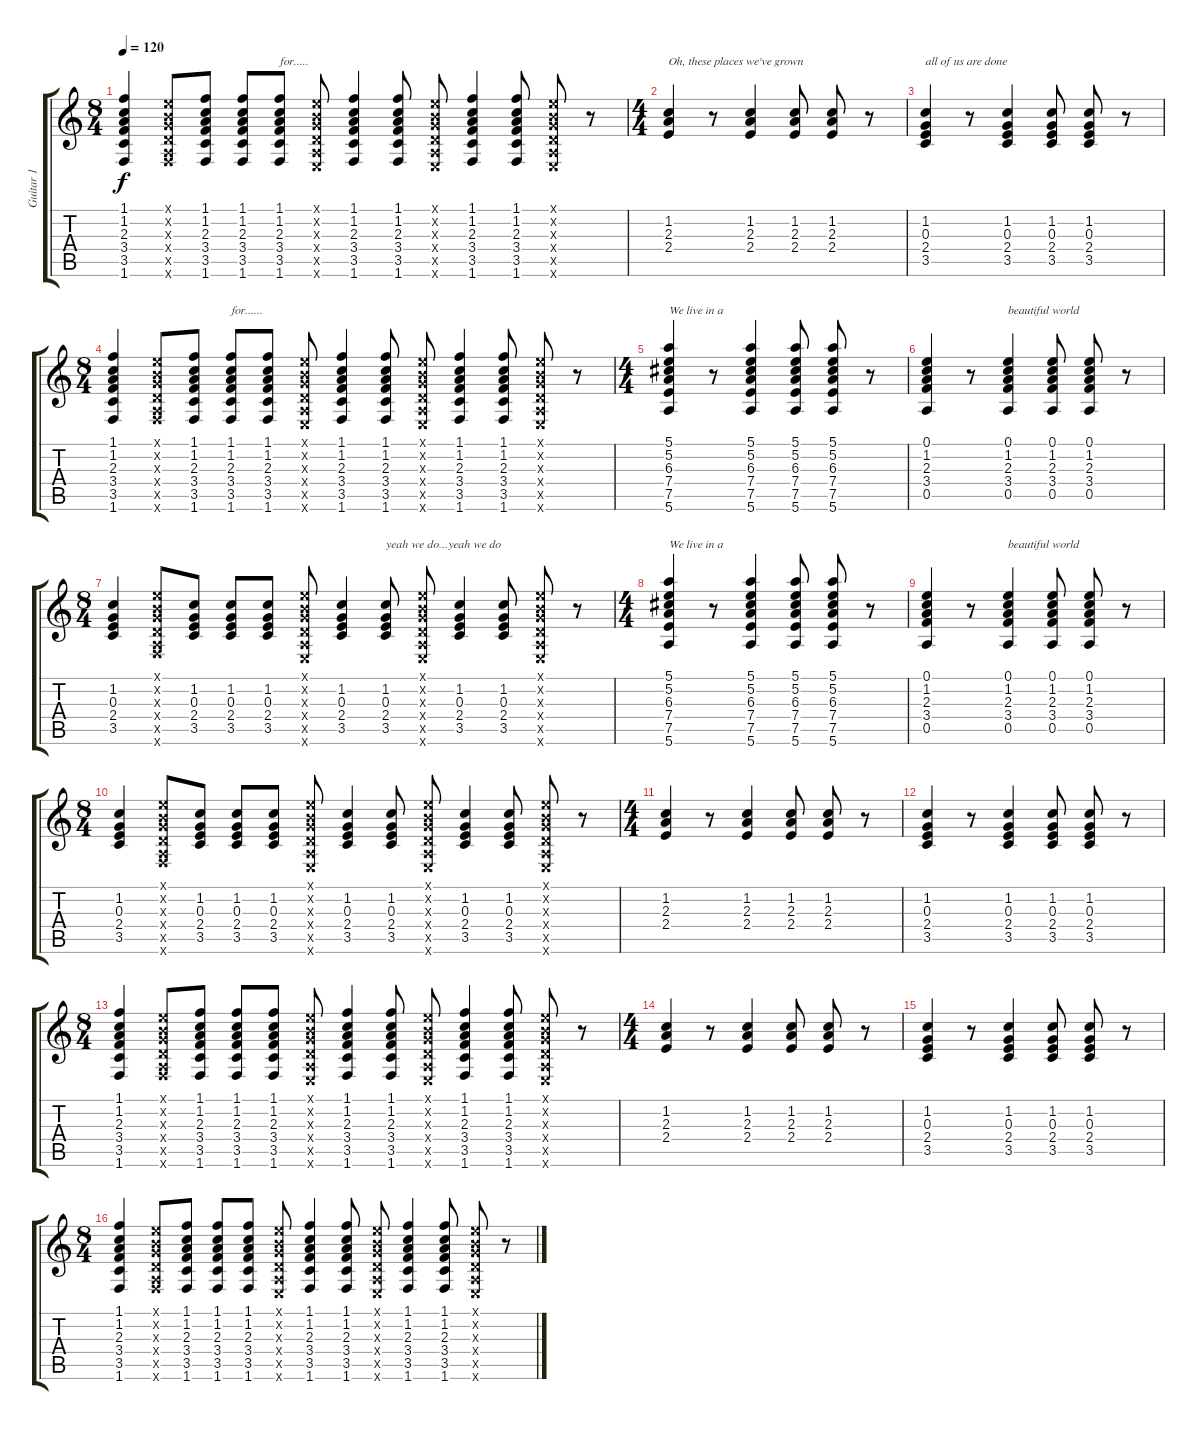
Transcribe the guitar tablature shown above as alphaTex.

\track ("Guitar 1" "Guitar 1") {instrument acousticguitarsteel}
\staff {score tabs}
\tuning (E4 B3 G3 D3 A2 E2) {hide}
\ts (8 4)
\tempo 120
\clef g2
\ks c
(1.1 1.2 2.3 3.4 3.5 1.6).4{dy f} (0.1{x} 0.2{x} 0.3{x} 0.4{x} 0.5{x} 1.6{x}).8 (1.1 1.2 2.3 3.4 3.5 1.6).8 (1.1 1.2 2.3 3.4 3.5 1.6).8 (1.1 1.2 2.3 3.4 3.5 1.6).8{txt "for....."} (0.1{x} 0.2{x} 0.3{x} 0.4{x} 0.5{x} 0.6{x}).8 (1.1 1.2 2.3 3.4 3.5 1.6).4 (1.1 1.2 2.3 3.4 3.5 1.6).8 (0.1{x} 0.2{x} 0.3{x} 0.4{x} 0.5{x} 0.6{x}).8 (1.1 1.2 2.3 3.4 3.5 1.6).4 (1.1 1.2 2.3 3.4 3.5 1.6).8 (0.1{x} 0.2{x} 0.3{x} 0.4{x} 0.5{x} 0.6{x}).8 r.8 |
\ts (4 4)
(1.2 2.3 2.4).4{txt "Oh, these places we've grown"} r.8 (1.2 2.3 2.4).4 (1.2 2.3 2.4).8 (1.2 2.3 2.4).8 r.8 |
(1.2 0.3 2.4 3.5).4{txt "all of us are done "} r.8 (1.2 0.3 2.4 3.5).4 (1.2 0.3 2.4 3.5).8 (1.2 0.3 2.4 3.5).8 r.8 |
\ts (8 4)
(1.1 1.2 2.3 3.4 3.5 1.6).4 (0.1{x} 0.2{x} 0.3{x} 0.4{x} 0.5{x} 1.6{x}).8 (1.1 1.2 2.3 3.4 3.5 1.6).8 (1.1 1.2 2.3 3.4 3.5 1.6).8{txt "for......"} (1.1 1.2 2.3 3.4 3.5 1.6).8 (0.1{x} 0.2{x} 0.3{x} 0.4{x} 0.5{x} 0.6{x}).8 (1.1 1.2 2.3 3.4 3.5 1.6).4 (1.1 1.2 2.3 3.4 3.5 1.6).8 (0.1{x} 0.2{x} 0.3{x} 0.4{x} 0.5{x} 0.6{x}).8 (1.1 1.2 2.3 3.4 3.5 1.6).4 (1.1 1.2 2.3 3.4 3.5 1.6).8 (0.1{x} 0.2{x} 0.3{x} 0.4{x} 0.5{x} 0.6{x}).8 r.8 |
\ts (4 4)
(5.1 5.2 6.3 7.4 7.5 5.6).4{txt "We live in a"} r.8 (5.1 5.2 6.3 7.4 7.5 5.6).4 (5.1 5.2 6.3 7.4 7.5 5.6).8 (5.1 5.2 6.3 7.4 7.5 5.6).8 r.8 |
(0.1 1.2 2.3 3.4 0.5).4 r.8 (0.1 1.2 2.3 3.4 0.5).4{txt "beautiful world"} (0.1 1.2 2.3 3.4 0.5).8 (0.1 1.2 2.3 3.4 0.5).8 r.8 |
\ts (8 4)
(1.2 0.3 2.4 3.5).4 (0.1{x} 0.2{x} 0.3{x} 0.4{x} 0.5{x} 1.6{x}).8 (1.2 0.3 2.4 3.5).8 (1.2 0.3 2.4 3.5).8 (1.2 0.3 2.4 3.5).8 (0.1{x} 0.2{x} 0.3{x} 0.4{x} 0.5{x} 0.6{x}).8 (1.2 0.3 2.4 3.5).4 (1.2 0.3 2.4 3.5).8{txt "yeah we do...yeah we do"} (0.1{x} 0.2{x} 0.3{x} 0.4{x} 0.5{x} 0.6{x}).8 (1.2 0.3 2.4 3.5).4 (1.2 0.3 2.4 3.5).8 (0.1{x} 0.2{x} 0.3{x} 0.4{x} 0.5{x} 0.6{x}).8 r.8 |
\ts (4 4)
(5.1 5.2 6.3 7.4 7.5 5.6).4{txt "We live in a"} r.8 (5.1 5.2 6.3 7.4 7.5 5.6).4 (5.1 5.2 6.3 7.4 7.5 5.6).8 (5.1 5.2 6.3 7.4 7.5 5.6).8 r.8 |
(0.1 1.2 2.3 3.4 0.5).4 r.8 (0.1 1.2 2.3 3.4 0.5).4{txt "beautiful world"} (0.1 1.2 2.3 3.4 0.5).8 (0.1 1.2 2.3 3.4 0.5).8 r.8 |
\ts (8 4)
(1.2 0.3 2.4 3.5).4 (0.1{x} 0.2{x} 0.3{x} 0.4{x} 0.5{x} 1.6{x}).8 (1.2 0.3 2.4 3.5).8 (1.2 0.3 2.4 3.5).8 (1.2 0.3 2.4 3.5).8 (0.1{x} 0.2{x} 0.3{x} 0.4{x} 0.5{x} 0.6{x}).8 (1.2 0.3 2.4 3.5).4 (1.2 0.3 2.4 3.5).8 (0.1{x} 0.2{x} 0.3{x} 0.4{x} 0.5{x} 0.6{x}).8 (1.2 0.3 2.4 3.5).4 (1.2 0.3 2.4 3.5).8 (0.1{x} 0.2{x} 0.3{x} 0.4{x} 0.5{x} 0.6{x}).8 r.8 |
\ts (4 4)
(1.2 2.3 2.4).4 r.8 (1.2 2.3 2.4).4 (1.2 2.3 2.4).8 (1.2 2.3 2.4).8 r.8 |
(1.2 0.3 2.4 3.5).4 r.8 (1.2 0.3 2.4 3.5).4 (1.2 0.3 2.4 3.5).8 (1.2 0.3 2.4 3.5).8 r.8 |
\ts (8 4)
(1.1 1.2 2.3 3.4 3.5 1.6).4 (0.1{x} 0.2{x} 0.3{x} 0.4{x} 0.5{x} 1.6{x}).8 (1.1 1.2 2.3 3.4 3.5 1.6).8 (1.1 1.2 2.3 3.4 3.5 1.6).8 (1.1 1.2 2.3 3.4 3.5 1.6).8 (0.1{x} 0.2{x} 0.3{x} 0.4{x} 0.5{x} 0.6{x}).8 (1.1 1.2 2.3 3.4 3.5 1.6).4 (1.1 1.2 2.3 3.4 3.5 1.6).8 (0.1{x} 0.2{x} 0.3{x} 0.4{x} 0.5{x} 0.6{x}).8 (1.1 1.2 2.3 3.4 3.5 1.6).4 (1.1 1.2 2.3 3.4 3.5 1.6).8 (0.1{x} 0.2{x} 0.3{x} 0.4{x} 0.5{x} 0.6{x}).8 r.8 |
\ts (4 4)
(1.2 2.3 2.4).4 r.8 (1.2 2.3 2.4).4 (1.2 2.3 2.4).8 (1.2 2.3 2.4).8 r.8 |
(1.2 0.3 2.4 3.5).4 r.8 (1.2 0.3 2.4 3.5).4 (1.2 0.3 2.4 3.5).8 (1.2 0.3 2.4 3.5).8 r.8 |
\ts (8 4)
(1.1 1.2 2.3 3.4 3.5 1.6).4 (0.1{x} 0.2{x} 0.3{x} 0.4{x} 0.5{x} 1.6{x}).8 (1.1 1.2 2.3 3.4 3.5 1.6).8 (1.1 1.2 2.3 3.4 3.5 1.6).8 (1.1 1.2 2.3 3.4 3.5 1.6).8 (0.1{x} 0.2{x} 0.3{x} 0.4{x} 0.5{x} 0.6{x}).8 (1.1 1.2 2.3 3.4 3.5 1.6).4 (1.1 1.2 2.3 3.4 3.5 1.6).8 (0.1{x} 0.2{x} 0.3{x} 0.4{x} 0.5{x} 0.6{x}).8 (1.1 1.2 2.3 3.4 3.5 1.6).4 (1.1 1.2 2.3 3.4 3.5 1.6).8 (0.1{x} 0.2{x} 0.3{x} 0.4{x} 0.5{x} 0.6{x}).8 r.8
